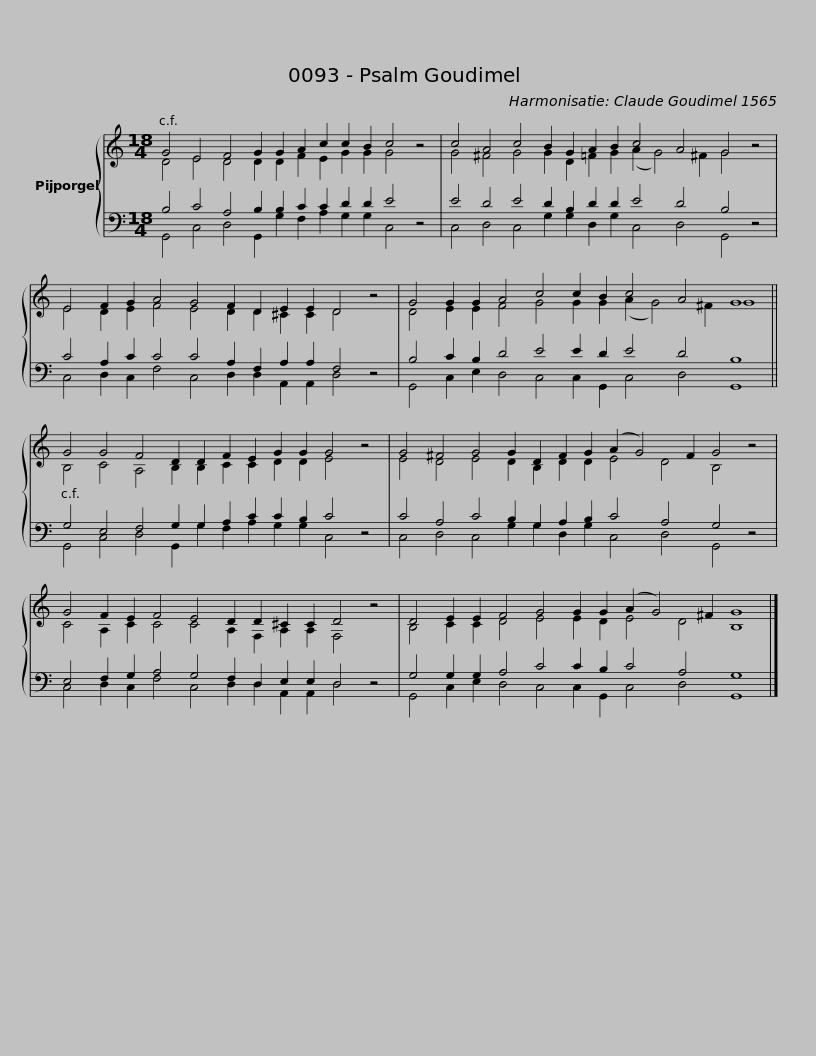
X:1
%%score { ( 1 2 ) | ( 3 4 ) }
L:1/8
M:18/4
I:linebreak $
K:C
V:1 treble
V:2 treble
V:3 bass
V:4 bass
V:1
 G4 E4 F4 G2 G2 A2 c2 c2 B2 c4 z4 |$ c4 A4 c4 B2 G2 A2 B2 c4 A4 G4 z4 |$ E4 F2 G2 A4 G4 F2 D2 E2 E2 D4 z4 |$ G4 G2 G2 A4 c4 c2 B2 c4 A4 G8 ||$ G4 G4 F4 D2 D2 F2 E2 G2 G2 G4 z4 |$ %5
 G4 ^F4 G4 G2 D2 F2 G2 (A2 G4) F2 G4 z4 |$ G4 F2 E2 F4 E4 D2 D2 ^C2 C2 D4 z4 |$ D4 E2 E2 F4 G4 G2 G2 (A2 G4) ^F2 G8 |] %8
V:2
 D4 E4 D4 D2 D2 F2 E2 G2 G2 G4 x4 |$ G4 ^F4 G4 G2 D2 =F2 G2 (A2 G4) ^F2 G4 x4 |$ E4 D2 E2 F4 E4 D2 D2 ^C2 C2 D4 x4 |$ D4 E2 E2 F4 G4 G2 G2 (A2 G4) ^F2 G8 ||$ B,4 C4 A,4 B,2 B,2 C2 C2 D2 D2 E4 x4 |$ %5
 E4 D4 E4 D2 B,2 D2 D2 E4 D4 B,4 x4 |$ C4 A,2 C2 C4 C4 A,2 F,2 A,2 A,2 F,4 x4 |$ B,4 C2 C2 D4 E4 E2 D2 E4 D4 B,8 |] %8
V:3
 B,4 C4 A,4 B,2 B,2 C2 C2 D2 D2 E4 z4 |$ E4 D4 E4 D2 B,2 D2 D2 E4 D4 B,4 z4 |$ C4 A,2 C2 C4 C4 A,2 F,2 A,2 A,2 F,4 z4 |$ B,4 C2 B,2 D4 E4 E2 D2 E4 D4 B,8 ||$ G,4 E,4 F,4 G,2 G,2 A,2 C2 C2 B,2 C4 z4 |$ %5
 C4 A,4 C4 B,2 G,2 A,2 B,2 C4 A,4 G,4 z4 |$ E,4 F,2 G,2 A,4 G,4 F,2 D,2 E,2 E,2 D,4 z4 |$ G,4 G,2 G,2 A,4 C4 C2 B,2 C4 A,4 G,8 |] %8
V:4
 G,,4 C,4 D,4 G,,2 G,2 F,2 A,2 G,2 G,2 C,4 x4 |$ C,4 D,4 C,4 G,2 G,2 D,2 G,2 C,4 D,4 G,,4 x4 |$ C,4 D,2 C,2 F,4 C,4 D,2 D,2 A,,2 A,,2 D,4 x4 |$ G,,4 C,2 E,2 D,4 C,4 C,2 G,,2 C,4 D,4 G,,8 ||$ G,,4 C,4 D,4 G,,2 G,2 F,2 A,2 G,2 G,2 C,4 x4 |$ %5
 C,4 D,4 C,4 G,2 G,2 D,2 G,2 C,4 D,4 G,,4 x4 |$ C,4 D,2 C,2 F,4 C,4 D,2 D,2 A,,2 A,,2 D,4 x4 |$ G,,4 C,2 E,2 D,4 C,4 C,2 G,,2 C,4 D,4 G,,8 |] %8
